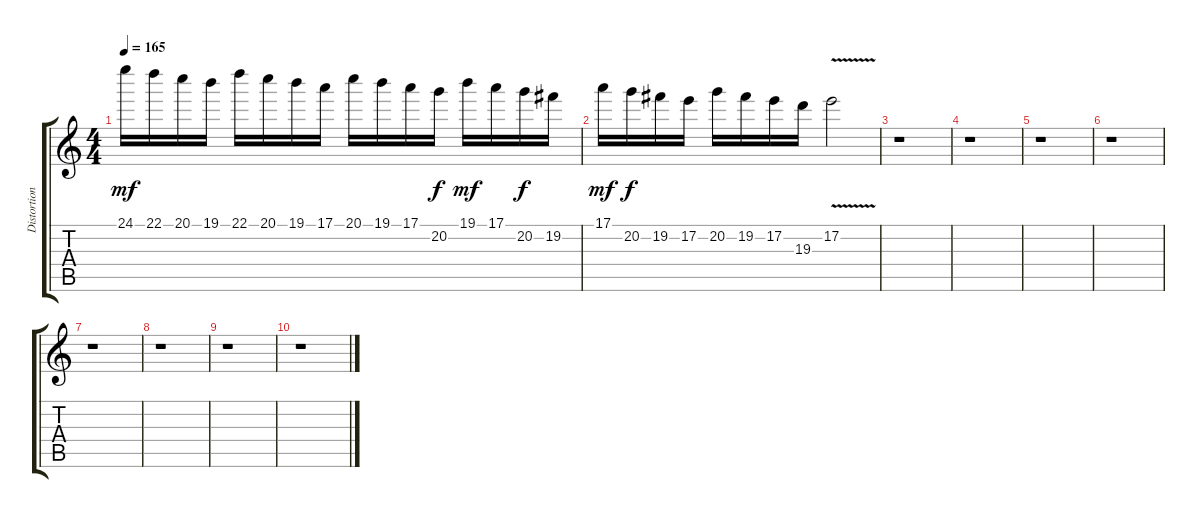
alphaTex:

\track ("Distortion Solo1" "Distortion") {instrument distortionguitar}
\staff {score tabs}
\tuning (E4 B3 G3 D3 A2 E2) {hide}
\ts (4 4)
\tempo 165
\clef g2
\ks c
24.1.16{dy mf} 22.1.16 20.1.16 19.1.16 22.1.16 20.1.16 19.1.16 17.1.16 20.1.16 19.1.16 17.1.16 20.2.16{dy f} 19.1.16{dy mf} 17.1.16 20.2.16{dy f} 19.2.16 |
17.1.16{dy mf} 20.2.16{dy f} 19.2.16 17.2.16 20.2.16 19.2.16 17.2.16 19.3.16 17.2{v}.2 |
r.1 |
r.1 |
r.1 |
r.1 |
r.1 |
r.1 |
r.1 |
r.1
